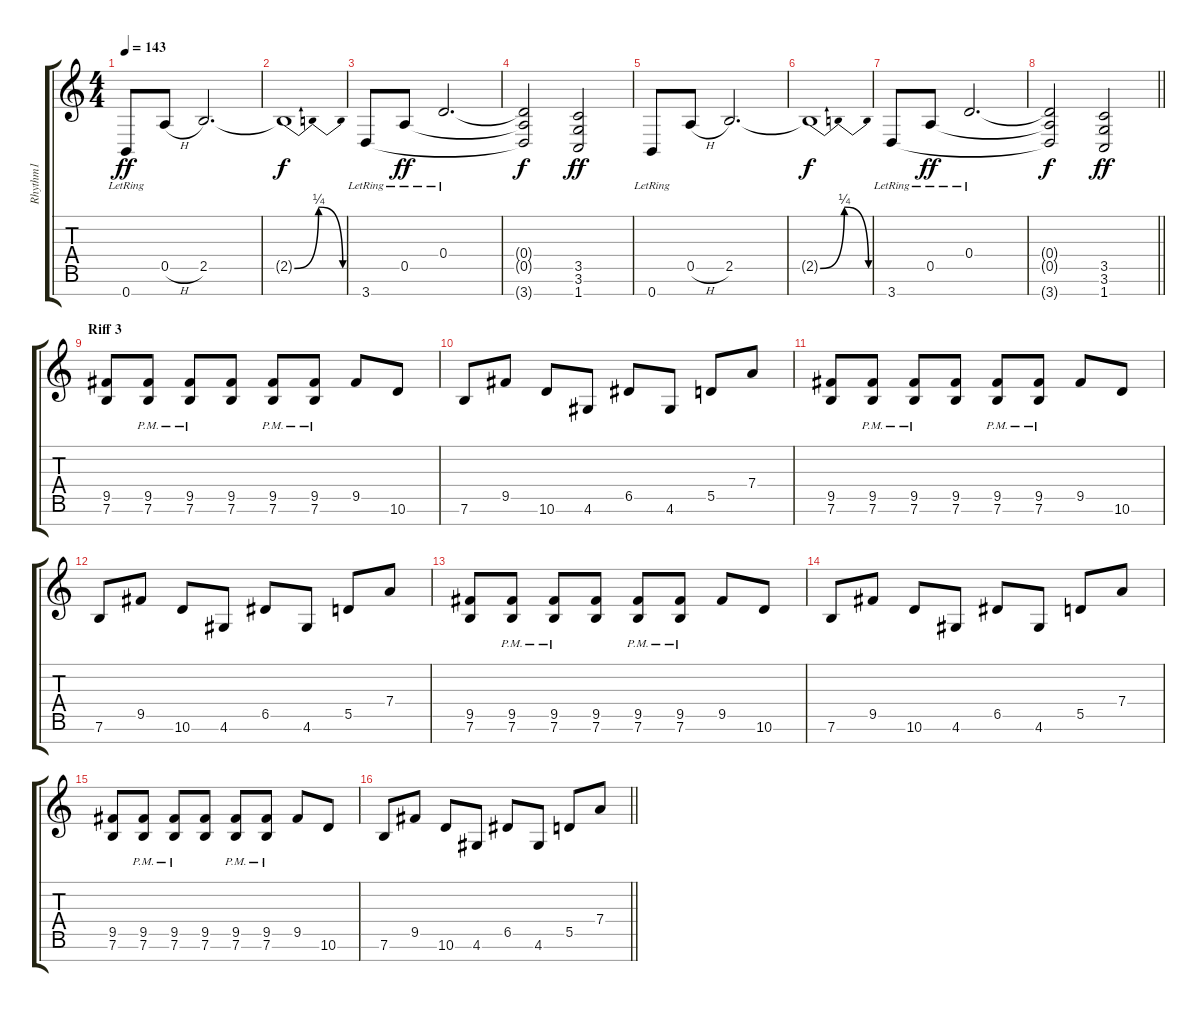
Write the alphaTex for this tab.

\track ("Rhythm1" "Rhythm1") {instrument distortionguitar}
\staff {score tabs}
\tuning (E4 B3 G3 D3 A2 E2 B1) {hide}
\ts (4 4)
\tempo 143
\clef g2
\ks c
0.7{lr}.8{dy ff} 0.5{h}.8 2.5.2{d} |
2.5{be (bendrelease 0 0 15 1 45 1 60 0) t}.1{dy f} |
3.7{lr}.8 0.5{lr}.8{dy ff} 0.4{lr}.2{d} |
(0.4{t} 0.5{t} 3.7{t}).2{dy f} (3.5 3.6 1.7).2{dy ff} |
0.7{lr}.8 0.5{h}.8 2.5.2{d} |
2.5{be (bendrelease 0 0 15 1 45 1 60 0) t}.1{dy f} |
3.7{lr}.8 0.5{lr}.8{dy ff} 0.4{lr}.2{d} |
\barLineRight lightlight
(0.4{t} 0.5{t} 3.7{t}).2{dy f} (3.5 3.6 1.7).2{dy ff} |
\section ("" "Riff 3")
(9.5 7.6).8 (9.5{pm} 7.6{pm}).8 (9.5{pm} 7.6{pm}).8 (9.5 7.6).8 (9.5{pm} 7.6{pm}).8 (9.5{pm} 7.6{pm}).8 9.5.8 10.6.8 |
7.6.8 9.5.8 10.6.8 4.6.8 6.5.8 4.6.8 5.5.8 7.4.8 |
(9.5 7.6).8 (9.5{pm} 7.6{pm}).8 (9.5{pm} 7.6{pm}).8 (9.5 7.6).8 (9.5{pm} 7.6{pm}).8 (9.5{pm} 7.6{pm}).8 9.5.8 10.6.8 |
7.6.8 9.5.8 10.6.8 4.6.8 6.5.8 4.6.8 5.5.8 7.4.8 |
(9.5 7.6).8 (9.5{pm} 7.6{pm}).8 (9.5{pm} 7.6{pm}).8 (9.5 7.6).8 (9.5{pm} 7.6{pm}).8 (9.5{pm} 7.6{pm}).8 9.5.8 10.6.8 |
7.6.8 9.5.8 10.6.8 4.6.8 6.5.8 4.6.8 5.5.8 7.4.8 |
(9.5 7.6).8 (9.5{pm} 7.6{pm}).8 (9.5{pm} 7.6{pm}).8 (9.5 7.6).8 (9.5{pm} 7.6{pm}).8 (9.5{pm} 7.6{pm}).8 9.5.8 10.6.8 |
\barLineRight lightlight
7.6.8 9.5.8 10.6.8 4.6.8 6.5.8 4.6.8 5.5.8 7.4.8
